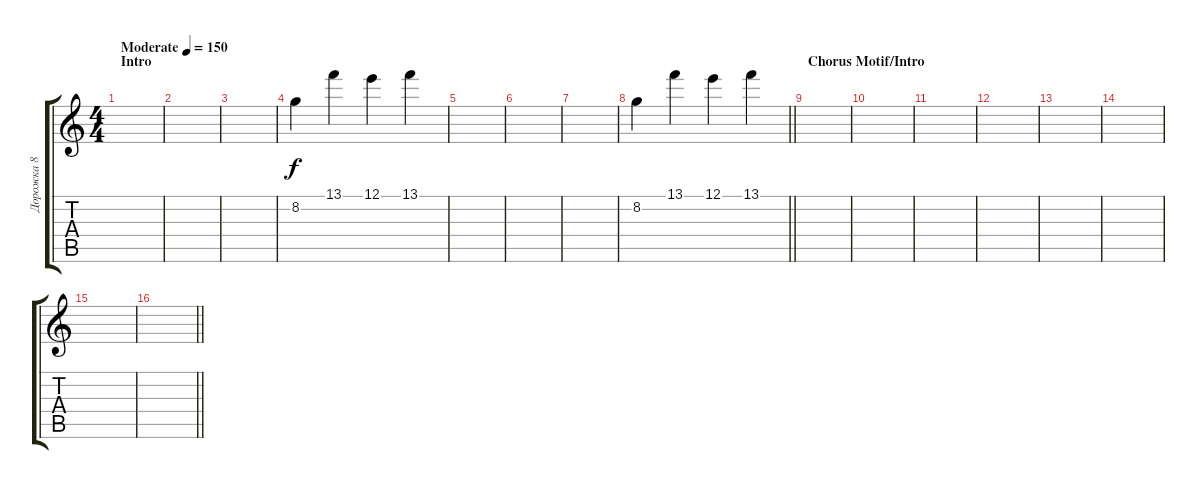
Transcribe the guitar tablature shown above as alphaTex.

\track ("Дорожка 8" "Дорожка 8") {instrument electricguitarmuted}
\staff {score tabs}
\tuning (E4 B3 G3 D3 A2 E2) {hide}
\ts (4 4)
\section ("" "Intro")
\tempo (150 "Moderate")
\clef g2
\ks c
|
|
|
8.2.4 13.1.4 12.1.4 13.1.4 |
|
|
|
\barLineRight lightlight
8.2.4 13.1.4 12.1.4 13.1.4 |
\section ("" "Chorus Motif/Intro")
|
|
|
|
|
|
|
\barLineRight lightlight
